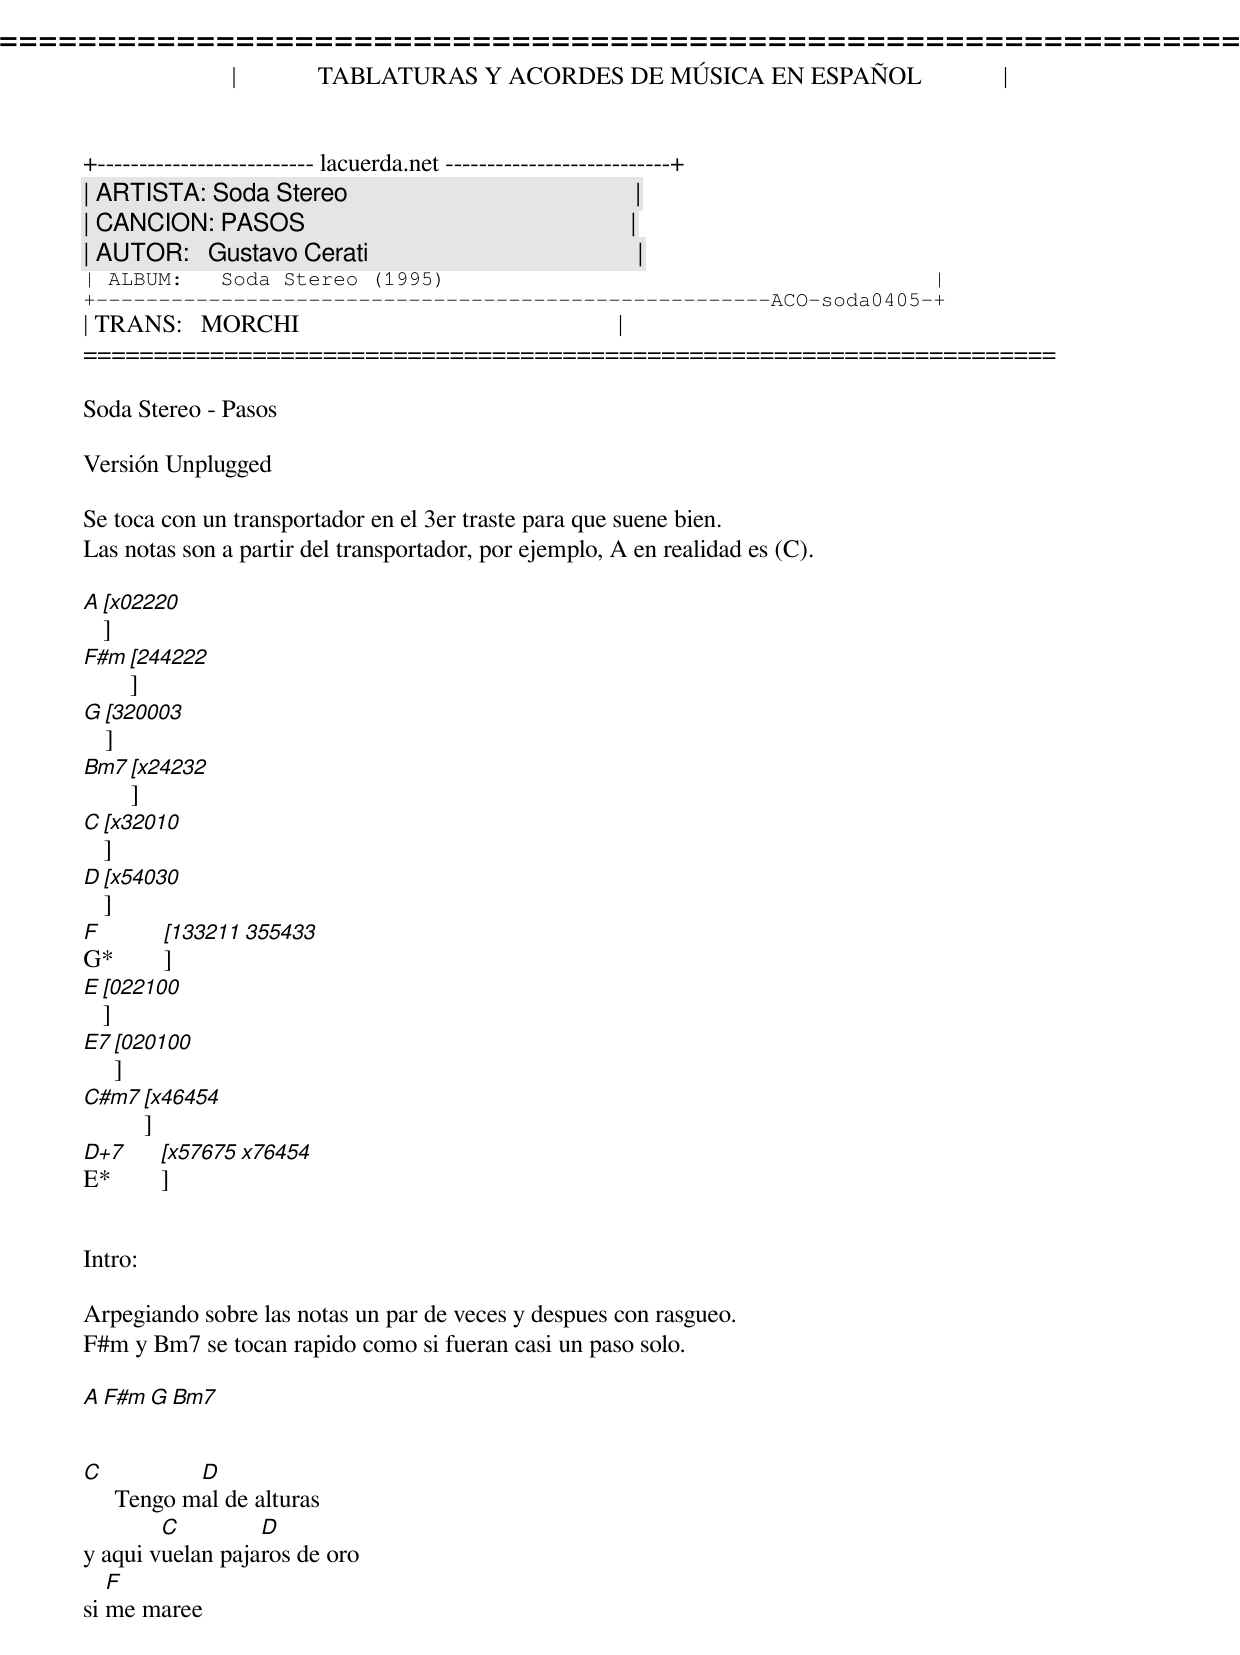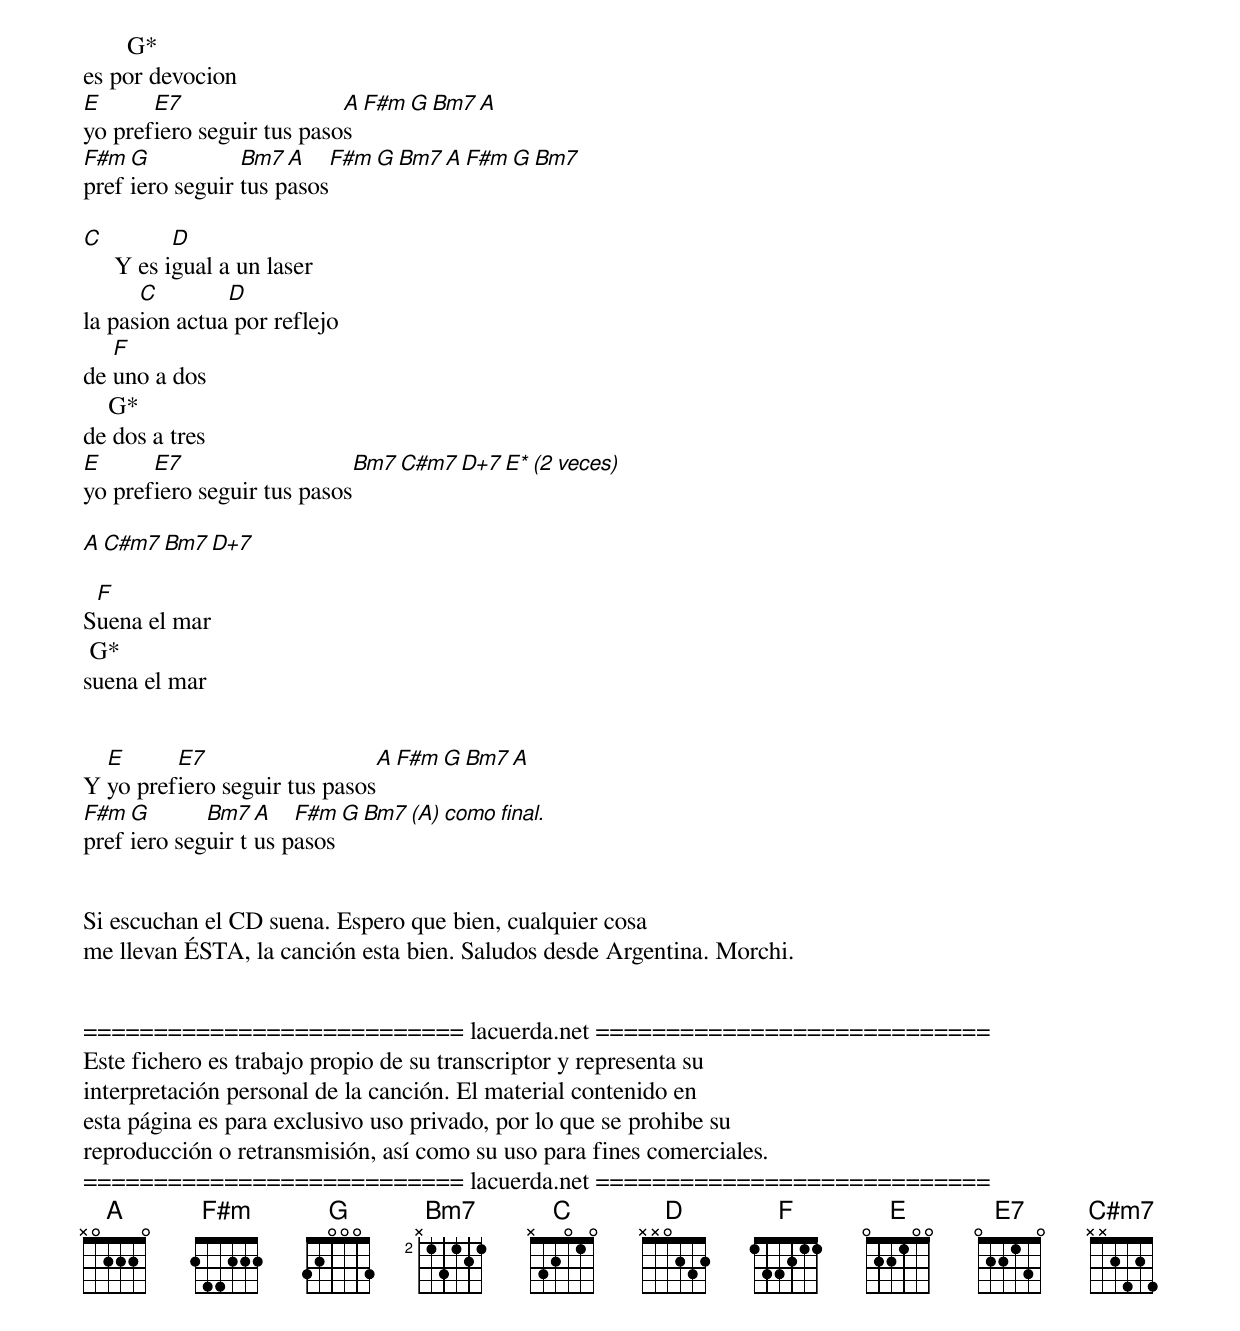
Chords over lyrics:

=====================================================================
|             TABLATURAS Y ACORDES DE MÚSICA EN ESPAÑOL             |
+-------------------------- lacuerda.net ---------------------------+
| ARTISTA: Soda Stereo                                              |
| CANCION: PASOS                                                    |
| AUTOR:   Gustavo Cerati                                           |
| ALBUM:   Soda Stereo (1995)                                       |
+------------------------------------------------------ACO-soda0405-+
| TRANS:   MORCHI                                                   |
=====================================================================

Soda Stereo - Pasos

Versión Unplugged

Se toca con un transportador en el 3er traste para que suene bien.
Las notas son a partir del transportador, por ejemplo, A en realidad es (C).

A         [x02220]
F#m       [244222]
G         [320003]
Bm7       [x24232]
C         [x32010]
D         [x54030]
F         [133211]
G*        [355433]
E         [022100]
E7        [020100]
C#m7      [x46454]
D+7       [x57675]
E*        [x76454]


Intro:

Arpegiando sobre las notas un par de veces y despues con rasgueo.
F#m y Bm7 se tocan rapido como si fueran casi un paso solo.

A  F#m  G  Bm7


C           D
     Tengo mal de alturas
        C         D
y aqui vuelan pajaros de oro
   F
si me maree
       G*
es por devocion
E      E7                  A      F#m  G  Bm7  A
yo prefiero seguir tus pasos
F#m G           Bm7  A        F#m G Bm7   A F#m G Bm7
prefiero seguir tus pasos

C          D
     Y es igual a un laser
      C        D
la pasion actua por reflejo
   F
de uno a dos
    G*
de dos a tres
E      E7                   Bm7 C#m7 D+7 E*   (2 veces)
yo prefiero seguir tus pasos

A C#m7 Bm7 D+7

 F
Suena el mar
 G*
suena el mar


  E      E7                    A    F#m G  Bm7 A
Y yo prefiero seguir tus pasos
F#m G       Bm7  A   F#m  G  Bm7       (A) como final.
prefiero seguir tus pasos


Si escuchan el CD suena. Espero que bien, cualquier cosa
me llevan ÉSTA, la canción esta bien. Saludos desde Argentina. Morchi.


=========================== lacuerda.net ============================
Este fichero es trabajo propio de su transcriptor y representa su
interpretación personal de la canción. El material contenido en
esta página es para exclusivo uso privado, por lo que se prohibe su
reproducción o retransmisión, así como su uso para fines comerciales.
=========================== lacuerda.net ============================
